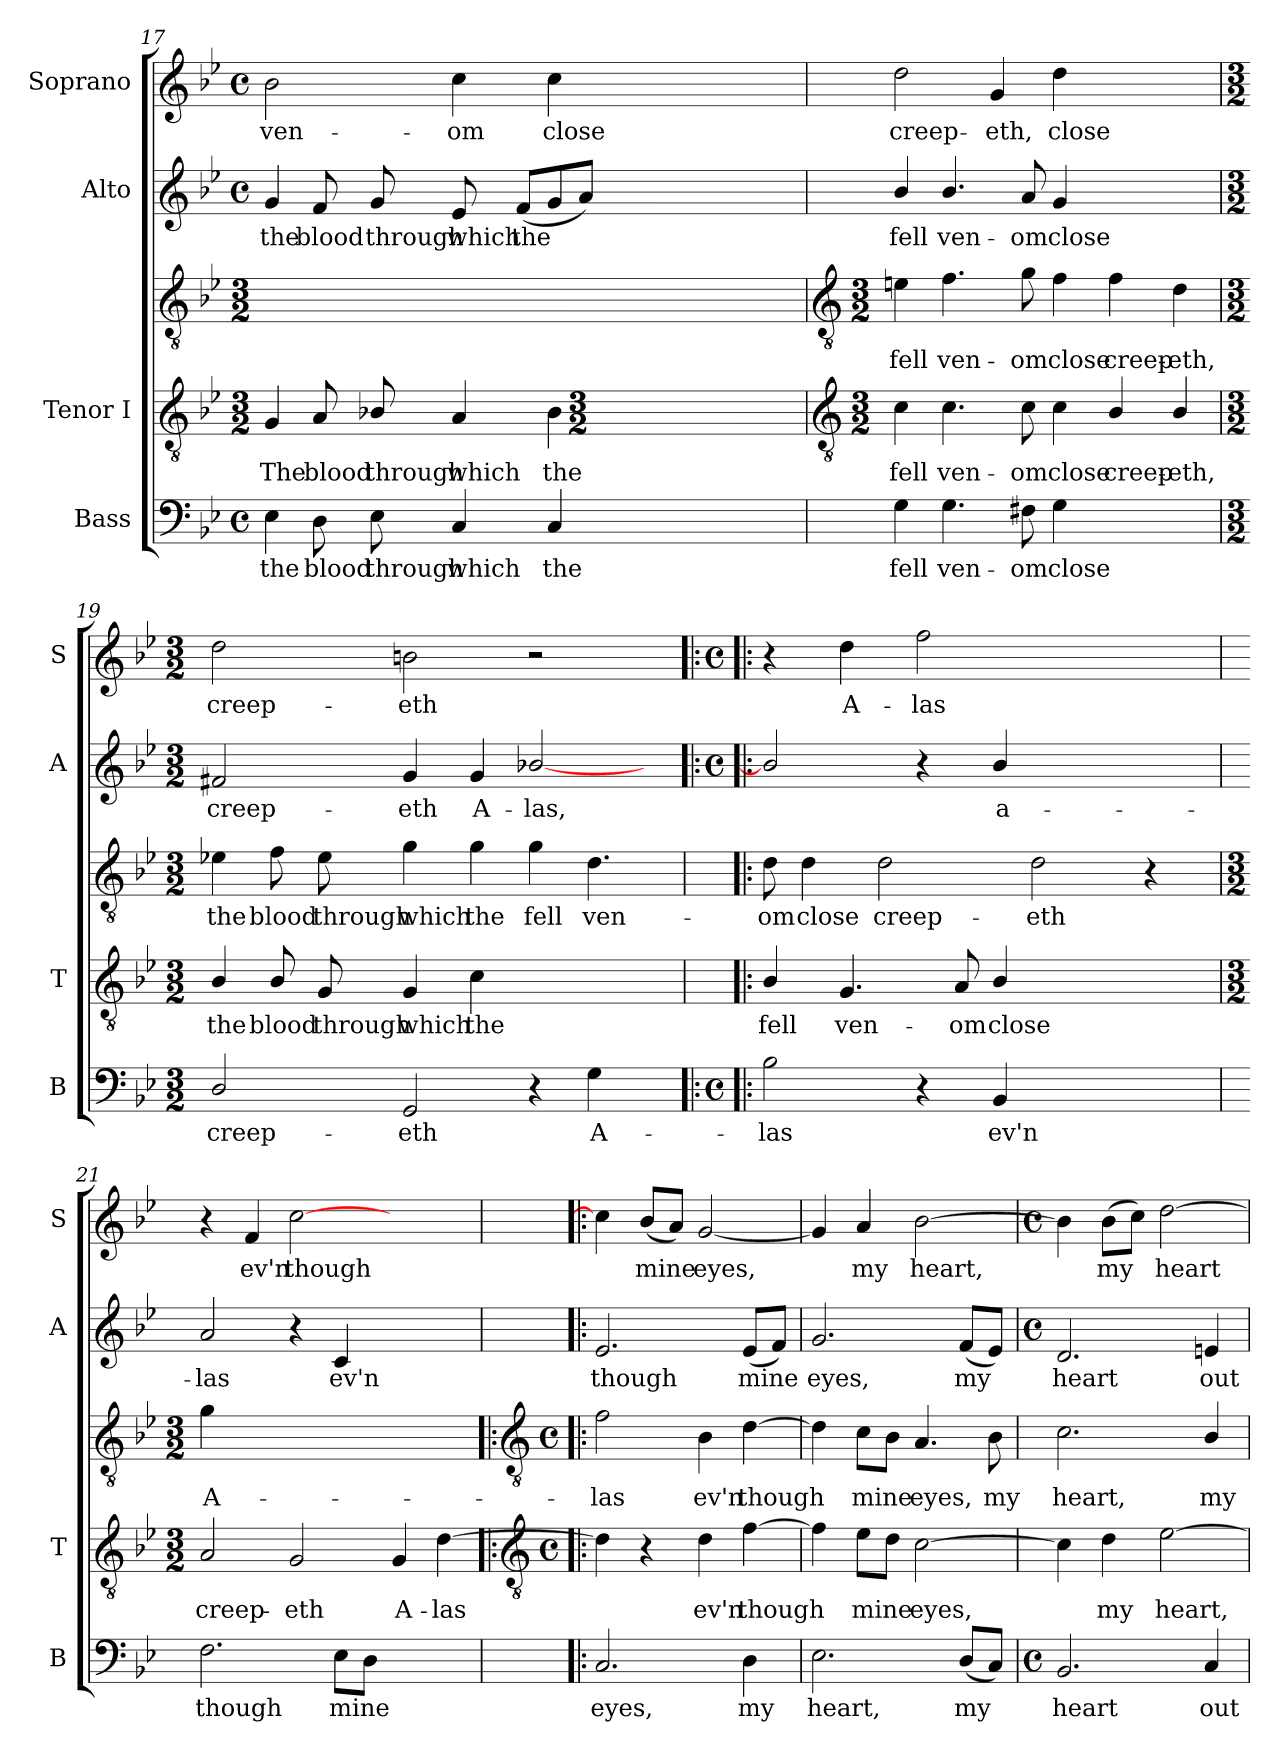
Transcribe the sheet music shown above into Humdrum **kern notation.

**kern	**text	**kern	**text	**kern	**text	**kern	**text	**kern	**text
*part4	*part4	*part3	*part3	*part3	*part3	*part2	*part2	*part1	*part1
*staff5	*staff5	*staff4	*staff4	*staff3	*staff3	*staff2	*staff2	*staff1	*staff1
*I"Bass	*	*I"Tenor I	*	*	*	*I"Alto	*	*I"Soprano	*
*I'B	*	*I'T	*	*	*	*I'A	*	*I'S	*
*clefF4	*	*clefGv2	*	*clefGv2	*	*clefG2	*	*clefG2	*
*k[b-e-]	*	*k[b-e-]	*	*k[b-e-]	*	*k[b-e-]	*	*k[b-e-]	*
*B-:	*	*B-:	*	*B-:	*	*B-:	*	*B-:	*
*M4/4	*	*M3/2	*	*M3/2	*	*M4/4	*	*M4/4	*
*met(c)	*	*	*	*	*	*met(c)	*	*met(c)	*
=17	=17	=17	=17	=17	=17	=17	=17	=17	=17
!	!LO:LY:b	!	!LO:LY:b	!	!	!	!LO:LY:b	!	!LO:LY:b
4E-	the	4G	The	1ryy	.	4g	the	2b-	ven-
!	!LO:LY:b	!	!LO:LY:b	!	!	!	!LO:LY:b	!	!
8D	blood	8A	blood	.	.	8f	blood	.	.
!	!LO:LY:b	!	!LO:LY:b	!	!	!	!LO:LY:b	!	!
8E-	through	8B-X/	through	.	.	8g	through	.	.
!	!LO:LY:b	!	!LO:LY:b	!	!	!	!LO:LY:b	!	!LO:LY:b
4C	which	4A	which	.	.	8e-	which	4cc	-om
!	!	!	!	!	!	!	!LO:LY:b	!	!
.	.	.	.	.	.	(<8fL	the	.	.
!	!LO:LY:b	!	!LO:LY:b	!	!	!	!	!	!LO:LY:b
4C	the	4B-	the	.	.	8g	.	4cc	close
.	.	.	.	.	.	8aJ)	.	.	.
*	*	*M3/2	*	*M3/2	*	*	*	*	*
!!LO:LB:g=z
=18	=18	=18	=18	=18	=18	=18	=18	=18	=18
*	*	*clefGv2	*	*clefGv2	*	*	*	*	*
*	*	*M3/2	*	*M3/2	*	*	*	*	*
!	!LO:LY:b	!	!LO:LY:b	!	!LO:LY:b	!	!LO:LY:b	!	!LO:LY:b
4G	fell	4c	fell	4en	fell	4b-/	fell	2dd	creep-
!	!LO:LY:b	!	!LO:LY:b	!	!LO:LY:b	!	!LO:LY:b	!	!
4.G	ven-	4.c	ven-	4.f	ven-	4.b-/	ven-	.	.
!	!	!	!	!	!	!	!	!	!LO:LY:b
.	.	.	.	.	.	.	.	4g	-eth,
!	!LO:LY:b	!	!LO:LY:b	!	!LO:LY:b	!	!LO:LY:b	!	!
8F#X	-om	8c	-om	8g	-om	8a	-om	.	.
!	!LO:LY:b	!	!LO:LY:b	!	!LO:LY:b	!	!LO:LY:b	!	!LO:LY:b
4G	close	4c	close	4f	close	4g	close	4dd	close
!	!	!	!LO:LY:b	!	!LO:LY:b	!	!	!	!
2ryy	.	4B-/	creep-	4f	creep-	2ryy	.	2ryy	.
!	!	!	!LO:LY:b	!	!LO:LY:b	!	!	!	!
.	.	4B-/	-eth,	4d	-eth,	.	.	.	.
=19	=19	=19	=19	=19	=19	=19	=19	=19	=19
*M3/2	*	*M3/2	*	*M3/2	*	*M3/2	*	*M3/2	*
!	!LO:LY:b	!	!LO:LY:b	!	!LO:LY:b	!	!LO:LY:b	!	!LO:LY:b
2D/	creep-	4B-/	-the	4e-X	the	2f#X	creep-	2dd	creep-
!	!	!	!LO:LY:b	!	!LO:LY:b	!	!	!	!
.	.	8B-/	blood	8f	blood	.	.	.	.
!	!	!	!LO:LY:b	!	!LO:LY:b	!	!	!	!
.	.	8G	through	8e-	through	.	.	.	.
!	!LO:LY:b	!	!LO:LY:b	!	!LO:LY:b	!	!LO:LY:b	!	!LO:LY:b
2GG	-eth	4G	which	4g	which	4g	-eth	2bn	-eth
!	!	!	!LO:LY:b	!	!LO:LY:b	!	!LO:LY:b	!	!
.	.	4c	the	4g	the	4g	A-	.	.
!	!	!	!	!	!LO:LY:b	!	!LO:LY:b	!	!
4r	.	2ryy	.	4g	fell	[2b-X/	-las,	2r	.
!	!LO:LY:b	!	!	!	!LO:LY:b	!	!	!	!
4G	A-	.	.	4.d	ven-	.	.	.	.
8ryy	.	8ryy	.	.	.	8ryy	.	8ryy	.
!!LO:LB:g=z
=20!|:	=20!|:	=20	=20!|:	=20	=20!|:	=20!|:	=20!|:	=20!|:	=20!|:
*M4/4	*	*	*	*	*	*M4/4	*	*M4/4	*
*met(c)	*	*	*	*	*	*met(c)	*	*met(c)	*
!	!LO:LY:b	!	!LO:LY:b	!	!LO:LY:b	!	!	!	!
2B-	-las	4B-/	fell	8d	om	2b-/]	.	4r	.
!	!	!	!	!	!LO:LY:b	!	!	!	!
.	.	.	.	4d	close	.	.	.	.
!	!	!	!LO:LY:b	!	!	!	!	!	!LO:LY:b
.	.	4.G	ven-	.	.	.	.	4dd	A-
!	!	!	!	!	!LO:LY:b	!	!	!	!
.	.	.	.	2d	creep-	.	.	.	.
!	!	!	!	!	!	!	!	!	!LO:LY:b
4r	.	.	.	.	.	4r	.	2ff	-las
!	!	!	!LO:LY:b	!	!	!	!	!	!
.	.	8A	-om	.	.	.	.	.	.
!	!LO:LY:b	!	!LO:LY:b	!	!	!	!LO:LY:b	!	!
4BB-	ev'n	4B-/	close	.	.	4b-/	a-	.	.
!	!	!	!	!	!LO:LY:b	!	!	!	!
.	.	.	.	2d	-eth	.	.	.	.
2ryy	.	2ryy	.	.	.	2ryy	.	2ryy	.
.	.	.	.	4r	.	.	.	.	.
8ryy	.	8ryy	.	.	.	8ryy	.	8ryy	.
=21	=21	=21	=21	=21	=21	=21	=21	=21	=21
*	*	*M3/2	*	*M3/2	*	*	*	*	*
!	!LO:LY:b	!	!LO:LY:b	!	!LO:LY:b	!	!LO:LY:b	!	!
2.F	though	2A	-creep-	4g	A-	2a	-las	4r	.
!	!	!	!	!	!	!	!	!	!LO:LY:b
.	.	.	.	1ryy	.	.	.	4f	ev'n
!	!	!	!LO:LY:b	!	!	!	!	!	!LO:LY:b
.	.	2G	-eth	.	.	4r	.	[2cc	though
!	!LO:LY:b	!	!	!	!	!	!LO:LY:b	!	!
8E-L	mine	.	.	.	.	4c	ev'n	.	.
8DJ	.	.	.	.	.	.	.	.	.
!	!	!	!LO:LY:b	!	!	!	!	!	!
2ryy	.	4G	A-	.	.	2ryy	.	2ryy	.
!	!	!	!LO:LY:b	!	!	!	!	!	!
.	.	[4d	-las	4ryy	.	.	.	.	.
!!LO:LB:g=z
=22	=22	=22!|:	=22	=22!|:	=22	=22	=22	=22	=22
*	*	*clefGv2	*	*clefGv2	*	*	*	*	*
*	*	*M4/4	*	*M4/4	*	*	*	*	*
*	*	*met(c)	*	*met(c)	*	*	*	*	*
!	!LO:LY:b	!	!	!	!LO:LY:b	!	!LO:LY:b	!	!
2.C	eyes,	4d]	.	2f	las	2.e-	though	4cc]	.
!	!	!	!	!	!	!	!	!	!LO:LY:b
.	.	4r	.	.	.	.	.	(<8b-L	mine
.	.	.	.	.	.	.	.	8aJ)	.
!	!	!	!LO:LY:b	!	!LO:LY:b	!	!	!	!LO:LY:b
.	.	4d	ev'n	4B-	ev'n	.	.	[2g	eyes,
!	!LO:LY:b	!	!LO:LY:b	!	!LO:LY:b	!	!LO:LY:b	!	!
4D	my	[4f	though	[4d	though	(<8e-L	mine	.	.
.	.	.	.	.	.	8fJ)	.	.	.
=23	=23	=23	=23	=23	=23	=23	=23	=23	=23
!	!LO:LY:b	!	!	!	!	!	!LO:LY:b	!	!
2.E-	heart,	4f]	.	4d]	.	2.g	eyes,	4g]	.
!	!	!	!LO:LY:b	!	!LO:LY:b	!	!	!	!LO:LY:b
.	.	8e-L	mine	8cL	mine	.	.	4a	my
.	.	8dJ	.	8B-J	.	.	.	.	.
!	!	!	!LO:LY:b	!	!LO:LY:b	!	!	!	!LO:LY:b
.	.	[2c	eyes,	4.A	eyes,	.	.	[2b-	heart,
!	!LO:LY:b	!	!	!	!	!	!LO:LY:b	!	!
(<8DL	my	.	.	.	.	(<8fL	my	.	.
!	!	!	!	!	!LO:LY:b	!	!	!	!
8CJ)	.	.	.	8B-	my	8e-J)	.	.	.
!!LO:LB:g=z
=24	=24	=24	=24	=24	=24	=24	=24	=24	=24
*M4/4	*	*	*	*	*	*M4/4	*	*M4/4	*
*met(c)	*	*	*	*	*	*met(c)	*	*met(c)	*
!	!LO:LY:b	!	!	!	!LO:LY:b	!	!LO:LY:b	!	!
2.BB-	heart	4c]	.	2.c	heart,	2.d	heart	4b-]	.
!	!	!	!LO:LY:b	!	!	!	!	!	!LO:LY:b
.	.	4d	my	.	.	.	.	(>8b-L	my
.	.	.	.	.	.	.	.	8ccJ)	.
!	!	!	!LO:LY:b	!	!	!	!	!	!LO:LY:b
.	.	[2e-	heart,	.	.	.	.	[2dd	heart
!	!LO:LY:b	!	!	!	!LO:LY:b	!	!LO:LY:b	!	!
4C	out-	.	.	4B-/	my	4en	out-	.	.
=	=	=	=	=	=	=	=	=	=
*-	*-	*-	*-	*-	*-	*-	*-	*-	*-
